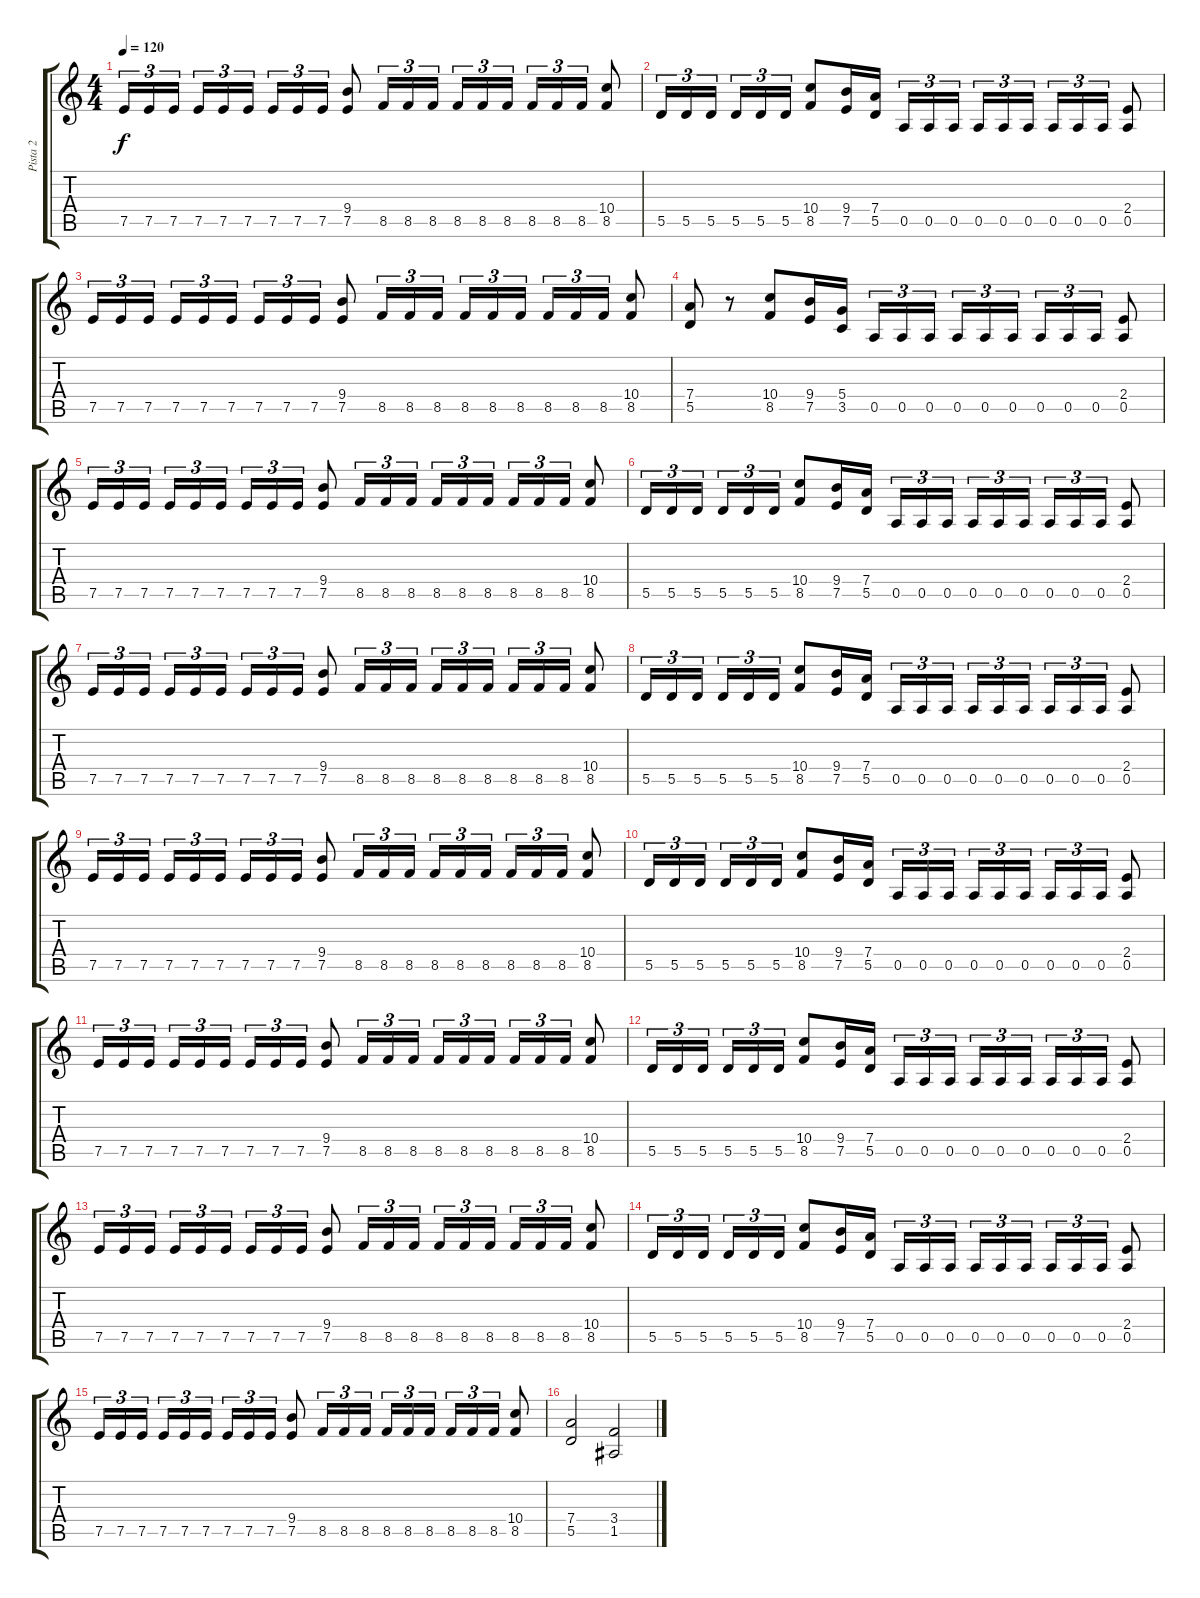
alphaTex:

\track ("Pista 2" "Pista 2") {instrument distortionguitar}
\staff {score tabs}
\tuning (E4 B3 G3 D3 A2 E2) {hide}
\ts (4 4)
\tempo 120
\clef g2
\ks c
7.5.16{tu (3 2) dy f} 7.5.16{tu (3 2)} 7.5.16{tu (3 2)} 7.5.16{tu (3 2)} 7.5.16{tu (3 2)} 7.5.16{tu (3 2)} 7.5.16{tu (3 2)} 7.5.16{tu (3 2)} 7.5.16{tu (3 2)} (9.4 7.5).8 8.5.16{tu (3 2)} 8.5.16{tu (3 2)} 8.5.16{tu (3 2)} 8.5.16{tu (3 2)} 8.5.16{tu (3 2)} 8.5.16{tu (3 2)} 8.5.16{tu (3 2)} 8.5.16{tu (3 2)} 8.5.16{tu (3 2)} (10.4 8.5).8 |
5.5.16{tu (3 2)} 5.5.16{tu (3 2)} 5.5.16{tu (3 2)} 5.5.16{tu (3 2)} 5.5.16{tu (3 2)} 5.5.16{tu (3 2)} (10.4 8.5).8 (9.4 7.5).16 (7.4 5.5).16 0.5.16{tu (3 2)} 0.5.16{tu (3 2)} 0.5.16{tu (3 2)} 0.5.16{tu (3 2)} 0.5.16{tu (3 2)} 0.5.16{tu (3 2)} 0.5.16{tu (3 2)} 0.5.16{tu (3 2)} 0.5.16{tu (3 2)} (2.4 0.5).8 |
7.5.16{tu (3 2)} 7.5.16{tu (3 2)} 7.5.16{tu (3 2)} 7.5.16{tu (3 2)} 7.5.16{tu (3 2)} 7.5.16{tu (3 2)} 7.5.16{tu (3 2)} 7.5.16{tu (3 2)} 7.5.16{tu (3 2)} (9.4 7.5).8 8.5.16{tu (3 2)} 8.5.16{tu (3 2)} 8.5.16{tu (3 2)} 8.5.16{tu (3 2)} 8.5.16{tu (3 2)} 8.5.16{tu (3 2)} 8.5.16{tu (3 2)} 8.5.16{tu (3 2)} 8.5.16{tu (3 2)} (10.4 8.5).8 |
(7.4 5.5).8 r.8 (10.4 8.5).8 (9.4 7.5).16 (5.4 3.5).16 0.5.16{tu (3 2)} 0.5.16{tu (3 2)} 0.5.16{tu (3 2)} 0.5.16{tu (3 2)} 0.5.16{tu (3 2)} 0.5.16{tu (3 2)} 0.5.16{tu (3 2)} 0.5.16{tu (3 2)} 0.5.16{tu (3 2)} (2.4 0.5).8 |
7.5.16{tu (3 2)} 7.5.16{tu (3 2)} 7.5.16{tu (3 2)} 7.5.16{tu (3 2)} 7.5.16{tu (3 2)} 7.5.16{tu (3 2)} 7.5.16{tu (3 2)} 7.5.16{tu (3 2)} 7.5.16{tu (3 2)} (9.4 7.5).8 8.5.16{tu (3 2)} 8.5.16{tu (3 2)} 8.5.16{tu (3 2)} 8.5.16{tu (3 2)} 8.5.16{tu (3 2)} 8.5.16{tu (3 2)} 8.5.16{tu (3 2)} 8.5.16{tu (3 2)} 8.5.16{tu (3 2)} (10.4 8.5).8 |
5.5.16{tu (3 2)} 5.5.16{tu (3 2)} 5.5.16{tu (3 2)} 5.5.16{tu (3 2)} 5.5.16{tu (3 2)} 5.5.16{tu (3 2)} (10.4 8.5).8 (9.4 7.5).16 (7.4 5.5).16 0.5.16{tu (3 2)} 0.5.16{tu (3 2)} 0.5.16{tu (3 2)} 0.5.16{tu (3 2)} 0.5.16{tu (3 2)} 0.5.16{tu (3 2)} 0.5.16{tu (3 2)} 0.5.16{tu (3 2)} 0.5.16{tu (3 2)} (2.4 0.5).8 |
7.5.16{tu (3 2)} 7.5.16{tu (3 2)} 7.5.16{tu (3 2)} 7.5.16{tu (3 2)} 7.5.16{tu (3 2)} 7.5.16{tu (3 2)} 7.5.16{tu (3 2)} 7.5.16{tu (3 2)} 7.5.16{tu (3 2)} (9.4 7.5).8 8.5.16{tu (3 2)} 8.5.16{tu (3 2)} 8.5.16{tu (3 2)} 8.5.16{tu (3 2)} 8.5.16{tu (3 2)} 8.5.16{tu (3 2)} 8.5.16{tu (3 2)} 8.5.16{tu (3 2)} 8.5.16{tu (3 2)} (10.4 8.5).8 |
5.5.16{tu (3 2)} 5.5.16{tu (3 2)} 5.5.16{tu (3 2)} 5.5.16{tu (3 2)} 5.5.16{tu (3 2)} 5.5.16{tu (3 2)} (10.4 8.5).8 (9.4 7.5).16 (7.4 5.5).16 0.5.16{tu (3 2)} 0.5.16{tu (3 2)} 0.5.16{tu (3 2)} 0.5.16{tu (3 2)} 0.5.16{tu (3 2)} 0.5.16{tu (3 2)} 0.5.16{tu (3 2)} 0.5.16{tu (3 2)} 0.5.16{tu (3 2)} (2.4 0.5).8 |
7.5.16{tu (3 2)} 7.5.16{tu (3 2)} 7.5.16{tu (3 2)} 7.5.16{tu (3 2)} 7.5.16{tu (3 2)} 7.5.16{tu (3 2)} 7.5.16{tu (3 2)} 7.5.16{tu (3 2)} 7.5.16{tu (3 2)} (9.4 7.5).8 8.5.16{tu (3 2)} 8.5.16{tu (3 2)} 8.5.16{tu (3 2)} 8.5.16{tu (3 2)} 8.5.16{tu (3 2)} 8.5.16{tu (3 2)} 8.5.16{tu (3 2)} 8.5.16{tu (3 2)} 8.5.16{tu (3 2)} (10.4 8.5).8 |
5.5.16{tu (3 2)} 5.5.16{tu (3 2)} 5.5.16{tu (3 2)} 5.5.16{tu (3 2)} 5.5.16{tu (3 2)} 5.5.16{tu (3 2)} (10.4 8.5).8 (9.4 7.5).16 (7.4 5.5).16 0.5.16{tu (3 2)} 0.5.16{tu (3 2)} 0.5.16{tu (3 2)} 0.5.16{tu (3 2)} 0.5.16{tu (3 2)} 0.5.16{tu (3 2)} 0.5.16{tu (3 2)} 0.5.16{tu (3 2)} 0.5.16{tu (3 2)} (2.4 0.5).8 |
7.5.16{tu (3 2)} 7.5.16{tu (3 2)} 7.5.16{tu (3 2)} 7.5.16{tu (3 2)} 7.5.16{tu (3 2)} 7.5.16{tu (3 2)} 7.5.16{tu (3 2)} 7.5.16{tu (3 2)} 7.5.16{tu (3 2)} (9.4 7.5).8 8.5.16{tu (3 2)} 8.5.16{tu (3 2)} 8.5.16{tu (3 2)} 8.5.16{tu (3 2)} 8.5.16{tu (3 2)} 8.5.16{tu (3 2)} 8.5.16{tu (3 2)} 8.5.16{tu (3 2)} 8.5.16{tu (3 2)} (10.4 8.5).8 |
5.5.16{tu (3 2)} 5.5.16{tu (3 2)} 5.5.16{tu (3 2)} 5.5.16{tu (3 2)} 5.5.16{tu (3 2)} 5.5.16{tu (3 2)} (10.4 8.5).8 (9.4 7.5).16 (7.4 5.5).16 0.5.16{tu (3 2)} 0.5.16{tu (3 2)} 0.5.16{tu (3 2)} 0.5.16{tu (3 2)} 0.5.16{tu (3 2)} 0.5.16{tu (3 2)} 0.5.16{tu (3 2)} 0.5.16{tu (3 2)} 0.5.16{tu (3 2)} (2.4 0.5).8 |
7.5.16{tu (3 2)} 7.5.16{tu (3 2)} 7.5.16{tu (3 2)} 7.5.16{tu (3 2)} 7.5.16{tu (3 2)} 7.5.16{tu (3 2)} 7.5.16{tu (3 2)} 7.5.16{tu (3 2)} 7.5.16{tu (3 2)} (9.4 7.5).8 8.5.16{tu (3 2)} 8.5.16{tu (3 2)} 8.5.16{tu (3 2)} 8.5.16{tu (3 2)} 8.5.16{tu (3 2)} 8.5.16{tu (3 2)} 8.5.16{tu (3 2)} 8.5.16{tu (3 2)} 8.5.16{tu (3 2)} (10.4 8.5).8 |
5.5.16{tu (3 2)} 5.5.16{tu (3 2)} 5.5.16{tu (3 2)} 5.5.16{tu (3 2)} 5.5.16{tu (3 2)} 5.5.16{tu (3 2)} (10.4 8.5).8 (9.4 7.5).16 (7.4 5.5).16 0.5.16{tu (3 2)} 0.5.16{tu (3 2)} 0.5.16{tu (3 2)} 0.5.16{tu (3 2)} 0.5.16{tu (3 2)} 0.5.16{tu (3 2)} 0.5.16{tu (3 2)} 0.5.16{tu (3 2)} 0.5.16{tu (3 2)} (2.4 0.5).8 |
7.5.16{tu (3 2)} 7.5.16{tu (3 2)} 7.5.16{tu (3 2)} 7.5.16{tu (3 2)} 7.5.16{tu (3 2)} 7.5.16{tu (3 2)} 7.5.16{tu (3 2)} 7.5.16{tu (3 2)} 7.5.16{tu (3 2)} (9.4 7.5).8 8.5.16{tu (3 2)} 8.5.16{tu (3 2)} 8.5.16{tu (3 2)} 8.5.16{tu (3 2)} 8.5.16{tu (3 2)} 8.5.16{tu (3 2)} 8.5.16{tu (3 2)} 8.5.16{tu (3 2)} 8.5.16{tu (3 2)} (10.4 8.5).8 |
(7.4 5.5).2 (3.4 1.5).2
